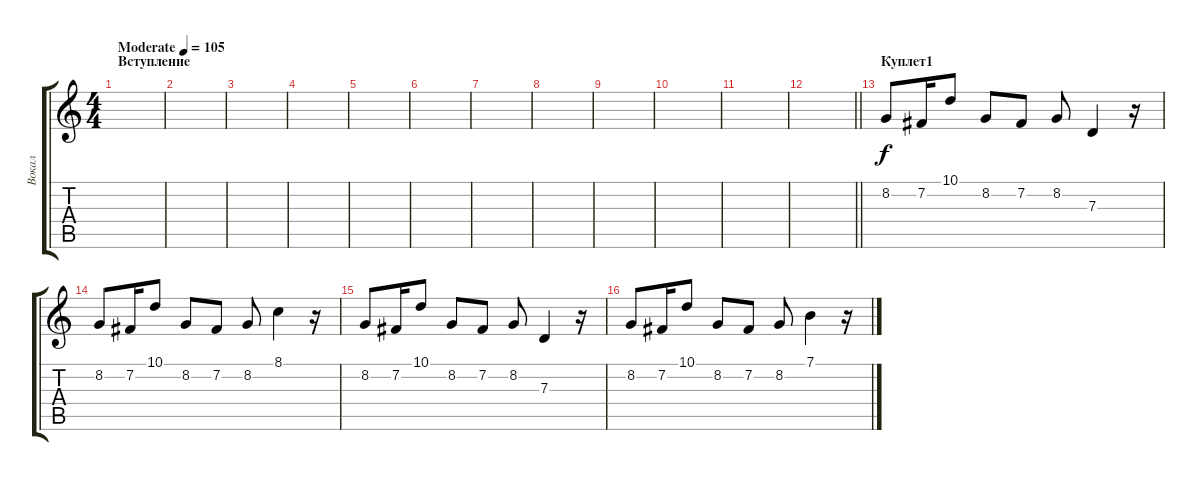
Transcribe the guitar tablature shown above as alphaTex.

\track ("Вокал" "Вокал") {instrument flute}
\staff {score tabs}
\tuning (E4 B3 G3 D3 A2 E2) {hide}
\ts (4 4)
\section ("" "Вступление")
\tempo (105 "Moderate")
\clef g2
\ks c
|
|
|
|
|
|
|
|
|
|
|
\barLineRight lightlight
|
\section ("" "Куплет1")
8.2.8 7.2.16 10.1.8 8.2.8 7.2.8 8.2.8 7.3.4 r.16 |
8.2.8 7.2.16 10.1.8 8.2.8 7.2.8 8.2.8 8.1.4 r.16 |
8.2.8 7.2.16 10.1.8 8.2.8 7.2.8 8.2.8 7.3.4 r.16 |
8.2.8 7.2.16 10.1.8 8.2.8 7.2.8 8.2.8 7.1.4 r.16
